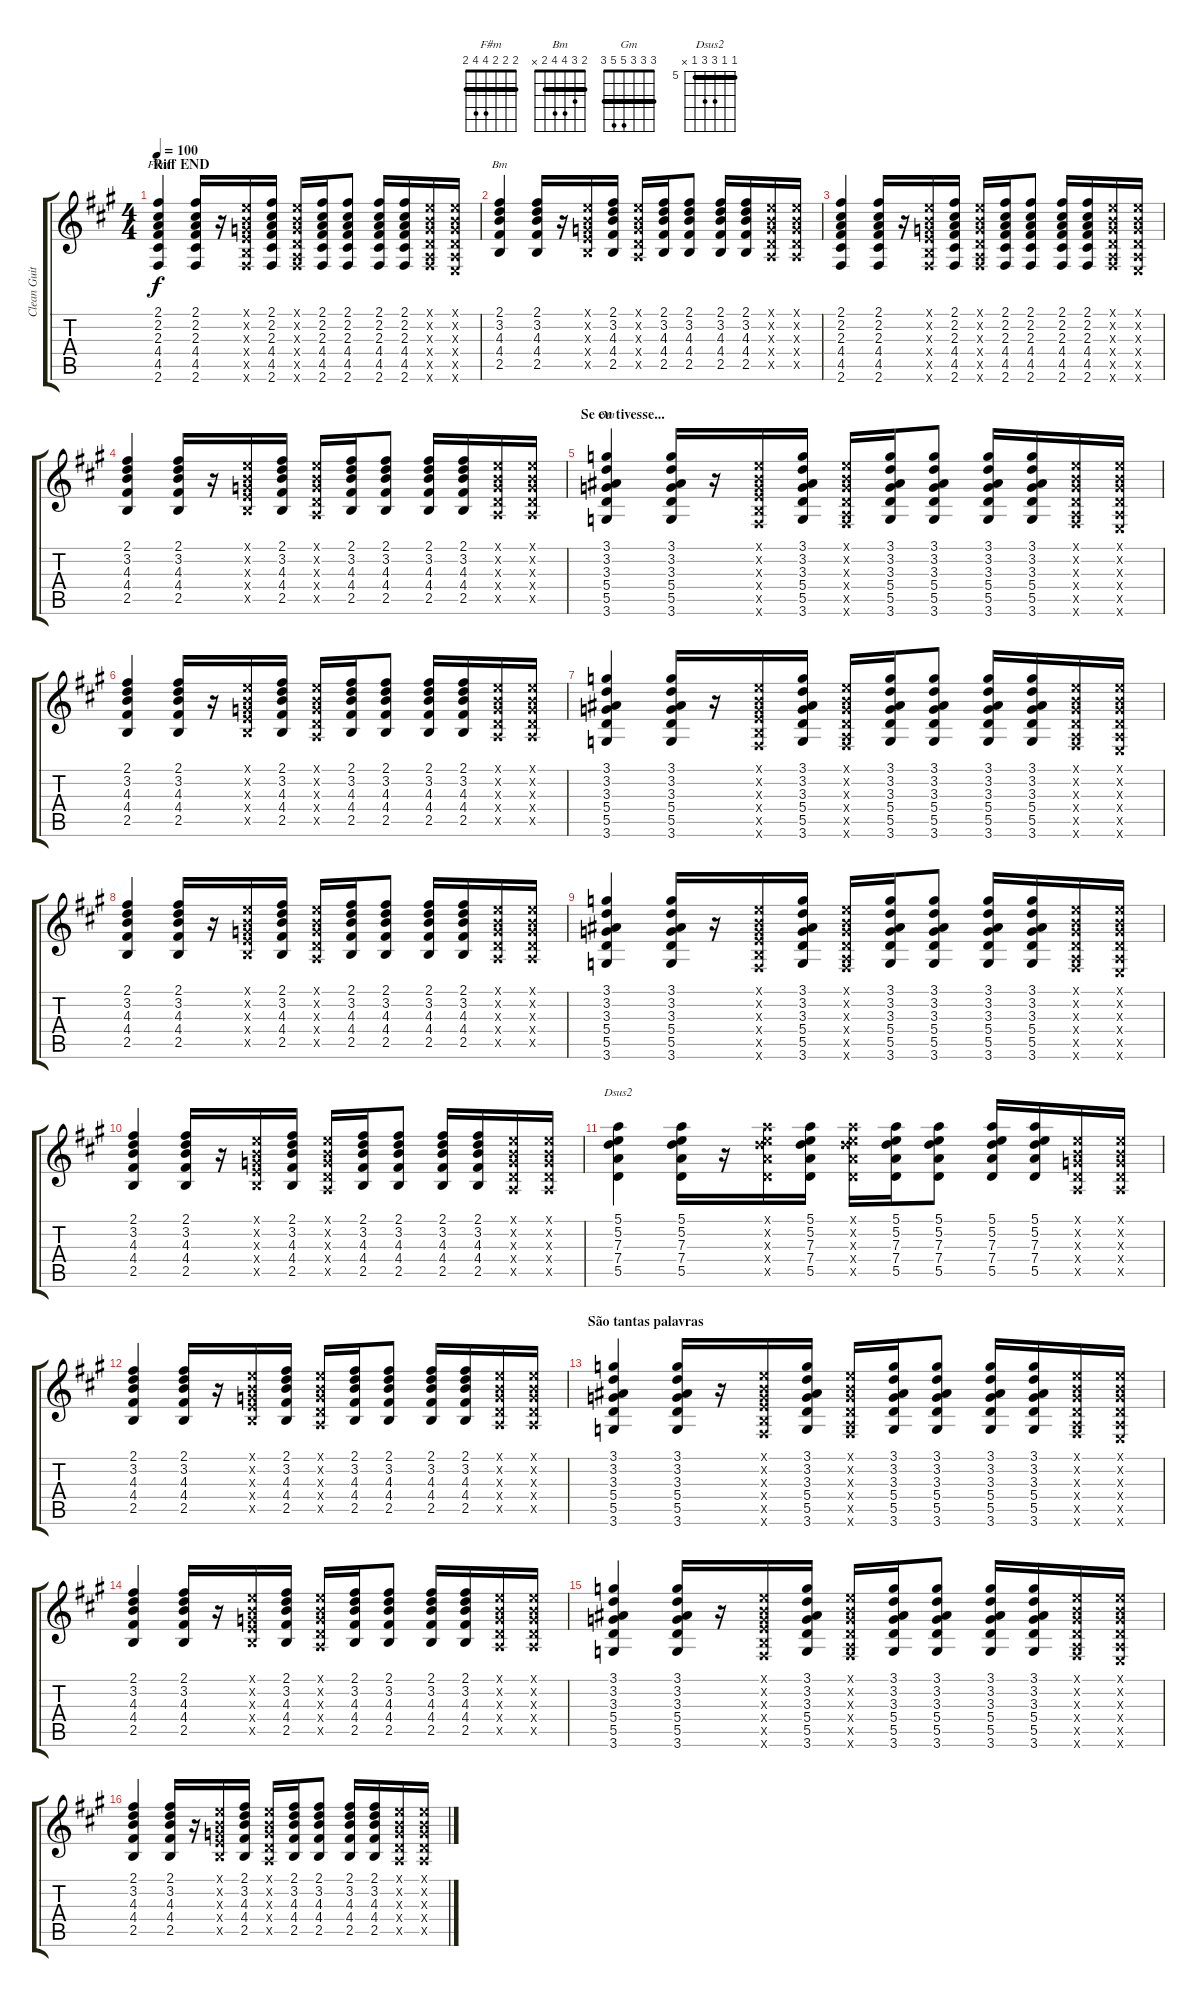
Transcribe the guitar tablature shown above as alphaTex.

\track ("Clean Guitar" "Clean Guit") {instrument acousticguitarsteel}
\staff {score tabs}
\tuning (E4 B3 G3 D3 A2 E2) {hide}
\chord ("F#m" 2 2 2 4 4 2) {barre 2}
\chord ("Bm" 2 3 4 4 2 x) {barre 2}
\chord ("Gm" 3 3 3 5 5 3) {barre 3}
\chord ("Dsus2" 5 5 7 7 5 x) {firstfret 5 barre 5}
\ts (4 4)
\section ("" "Riff END")
\tempo 100
\clef g2
\ks f#minor
(2.1 2.2 2.3 4.4 4.5 2.6).4{ch "F#m" dy f} (2.1 2.2 2.3 4.4 4.5 2.6).16 r.16 (0.1{x} 0.2{x} 0.3{x} 2.4{x} 2.5{x} 2.6{x}).16 (2.1 2.2 2.3 4.4 4.5 2.6).16 (0.1{x} 0.2{x} 0.3{x} 0.4{x} 0.5{x} 2.6{x}).16 (2.1 2.2 2.3 4.4 4.5 2.6).16 (2.1 2.2 2.3 4.4 4.5 2.6).8 (2.1 2.2 2.3 4.4 4.5 2.6).16 (2.1 2.2 2.3 4.4 4.5 2.6).16 (0.1{x} 0.2{x} 0.3{x} 0.4{x} 0.5{x} 2.6{x}).16 (0.1{x} 0.2{x} 0.3{x} 0.4{x} 0.5{x} 0.6{x}).16 |
(2.1 3.2 4.3 4.4 2.5).4{ch "Bm"} (2.1 3.2 4.3 4.4 2.5).16 r.16 (0.1{x} 0.2{x} 0.3{x} 2.4{x} 2.5{x}).16 (2.1 3.2 4.3 4.4 2.5).16 (0.1{x} 0.2{x} 0.3{x} 0.4{x} 0.5{x}).16 (2.1 3.2 4.3 4.4 2.5).16 (2.1 3.2 4.3 4.4 2.5).8 (2.1 3.2 4.3 4.4 2.5).16 (2.1 3.2 4.3 4.4 2.5).16 (0.1{x} 0.2{x} 0.3{x} 0.4{x} 0.5{x}).16 (0.1{x} 0.2{x} 0.3{x} 0.4{x} 0.5{x}).16 |
(2.1 2.2 2.3 4.4 4.5 2.6).4 (2.1 2.2 2.3 4.4 4.5 2.6).16 r.16 (0.1{x} 0.2{x} 0.3{x} 2.4{x} 2.5{x} 2.6{x}).16 (2.1 2.2 2.3 4.4 4.5 2.6).16 (0.1{x} 0.2{x} 0.3{x} 0.4{x} 0.5{x} 2.6{x}).16 (2.1 2.2 2.3 4.4 4.5 2.6).16 (2.1 2.2 2.3 4.4 4.5 2.6).8 (2.1 2.2 2.3 4.4 4.5 2.6).16 (2.1 2.2 2.3 4.4 4.5 2.6).16 (0.1{x} 0.2{x} 0.3{x} 0.4{x} 0.5{x} 2.6{x}).16 (0.1{x} 0.2{x} 0.3{x} 0.4{x} 0.5{x} 0.6{x}).16 |
(2.1 3.2 4.3 4.4 2.5).4 (2.1 3.2 4.3 4.4 2.5).16 r.16 (0.1{x} 0.2{x} 0.3{x} 2.4{x} 2.5{x}).16 (2.1 3.2 4.3 4.4 2.5).16 (0.1{x} 0.2{x} 0.3{x} 0.4{x} 0.5{x}).16 (2.1 3.2 4.3 4.4 2.5).16 (2.1 3.2 4.3 4.4 2.5).8 (2.1 3.2 4.3 4.4 2.5).16 (2.1 3.2 4.3 4.4 2.5).16 (0.1{x} 0.2{x} 0.3{x} 0.4{x} 0.5{x}).16 (0.1{x} 0.2{x} 0.3{x} 0.4{x} 0.5{x}).16 |
\section ("" "Se eu tivesse...")
(3.1 3.2 3.3 5.4 5.5 3.6).4{ch "Gm"} (3.1 3.2 3.3 5.4 5.5 3.6).16 r.16 (0.1{x} 0.2{x} 0.3{x} 2.4{x} 2.5{x} 2.6{x}).16 (3.1 3.2 3.3 5.4 5.5 3.6).16 (0.1{x} 0.2{x} 0.3{x} 0.4{x} 0.5{x} 2.6{x}).16 (3.1 3.2 3.3 5.4 5.5 3.6).16 (3.1 3.2 3.3 5.4 5.5 3.6).8 (3.1 3.2 3.3 5.4 5.5 3.6).16 (3.1 3.2 3.3 5.4 5.5 3.6).16 (0.1{x} 0.2{x} 0.3{x} 0.4{x} 0.5{x} 2.6{x}).16 (0.1{x} 0.2{x} 0.3{x} 0.4{x} 0.5{x} 0.6{x}).16 |
(2.1 3.2 4.3 4.4 2.5).4 (2.1 3.2 4.3 4.4 2.5).16 r.16 (0.1{x} 0.2{x} 0.3{x} 2.4{x} 2.5{x}).16 (2.1 3.2 4.3 4.4 2.5).16 (0.1{x} 0.2{x} 0.3{x} 0.4{x} 0.5{x}).16 (2.1 3.2 4.3 4.4 2.5).16 (2.1 3.2 4.3 4.4 2.5).8 (2.1 3.2 4.3 4.4 2.5).16 (2.1 3.2 4.3 4.4 2.5).16 (0.1{x} 0.2{x} 0.3{x} 0.4{x} 0.5{x}).16 (0.1{x} 0.2{x} 0.3{x} 0.4{x} 0.5{x}).16 |
(3.1 3.2 3.3 5.4 5.5 3.6).4 (3.1 3.2 3.3 5.4 5.5 3.6).16 r.16 (0.1{x} 0.2{x} 0.3{x} 2.4{x} 2.5{x} 2.6{x}).16 (3.1 3.2 3.3 5.4 5.5 3.6).16 (0.1{x} 0.2{x} 0.3{x} 0.4{x} 0.5{x} 2.6{x}).16 (3.1 3.2 3.3 5.4 5.5 3.6).16 (3.1 3.2 3.3 5.4 5.5 3.6).8 (3.1 3.2 3.3 5.4 5.5 3.6).16 (3.1 3.2 3.3 5.4 5.5 3.6).16 (0.1{x} 0.2{x} 0.3{x} 0.4{x} 0.5{x} 2.6{x}).16 (0.1{x} 0.2{x} 0.3{x} 0.4{x} 0.5{x} 0.6{x}).16 |
(2.1 3.2 4.3 4.4 2.5).4 (2.1 3.2 4.3 4.4 2.5).16 r.16 (0.1{x} 0.2{x} 0.3{x} 2.4{x} 2.5{x}).16 (2.1 3.2 4.3 4.4 2.5).16 (0.1{x} 0.2{x} 0.3{x} 0.4{x} 0.5{x}).16 (2.1 3.2 4.3 4.4 2.5).16 (2.1 3.2 4.3 4.4 2.5).8 (2.1 3.2 4.3 4.4 2.5).16 (2.1 3.2 4.3 4.4 2.5).16 (0.1{x} 0.2{x} 0.3{x} 0.4{x} 0.5{x}).16 (0.1{x} 0.2{x} 0.3{x} 0.4{x} 0.5{x}).16 |
(3.1 3.2 3.3 5.4 5.5 3.6).4 (3.1 3.2 3.3 5.4 5.5 3.6).16 r.16 (0.1{x} 0.2{x} 0.3{x} 2.4{x} 2.5{x} 2.6{x}).16 (3.1 3.2 3.3 5.4 5.5 3.6).16 (0.1{x} 0.2{x} 0.3{x} 0.4{x} 0.5{x} 2.6{x}).16 (3.1 3.2 3.3 5.4 5.5 3.6).16 (3.1 3.2 3.3 5.4 5.5 3.6).8 (3.1 3.2 3.3 5.4 5.5 3.6).16 (3.1 3.2 3.3 5.4 5.5 3.6).16 (0.1{x} 0.2{x} 0.3{x} 0.4{x} 0.5{x} 2.6{x}).16 (0.1{x} 0.2{x} 0.3{x} 0.4{x} 0.5{x} 0.6{x}).16 |
(2.1 3.2 4.3 4.4 2.5).4 (2.1 3.2 4.3 4.4 2.5).16 r.16 (0.1{x} 0.2{x} 0.3{x} 2.4{x} 2.5{x}).16 (2.1 3.2 4.3 4.4 2.5).16 (0.1{x} 0.2{x} 0.3{x} 0.4{x} 0.5{x}).16 (2.1 3.2 4.3 4.4 2.5).16 (2.1 3.2 4.3 4.4 2.5).8 (2.1 3.2 4.3 4.4 2.5).16 (2.1 3.2 4.3 4.4 2.5).16 (0.1{x} 0.2{x} 0.3{x} 0.4{x} 0.5{x}).16 (0.1{x} 0.2{x} 0.3{x} 0.4{x} 0.5{x}).16 |
(5.1 5.2 7.3 7.4 5.5).4{ch "Dsus2"} (5.1 5.2 7.3 7.4 5.5).16 r.16 (5.1{x} 5.2{x} 7.3{x} 7.4{x} 5.5{x}).16 (5.1 5.2 7.3 7.4 5.5).16 (5.1{x} 5.2{x} 7.3{x} 7.4{x} 5.5{x}).16 (5.1 5.2 7.3 7.4 5.5).16 (5.1 5.2 7.3 7.4 5.5).8 (5.1 5.2 7.3 7.4 5.5).16 (5.1 5.2 7.3 7.4 5.5).16 (0.1{x} 0.2{x} 0.3{x} 0.4{x} 0.5{x}).16 (0.1{x} 0.2{x} 0.3{x} 0.4{x} 0.5{x}).16 |
(2.1 3.2 4.3 4.4 2.5).4 (2.1 3.2 4.3 4.4 2.5).16 r.16 (0.1{x} 0.2{x} 0.3{x} 2.4{x} 2.5{x}).16 (2.1 3.2 4.3 4.4 2.5).16 (0.1{x} 0.2{x} 0.3{x} 0.4{x} 0.5{x}).16 (2.1 3.2 4.3 4.4 2.5).16 (2.1 3.2 4.3 4.4 2.5).8 (2.1 3.2 4.3 4.4 2.5).16 (2.1 3.2 4.3 4.4 2.5).16 (0.1{x} 0.2{x} 0.3{x} 0.4{x} 0.5{x}).16 (0.1{x} 0.2{x} 0.3{x} 0.4{x} 0.5{x}).16 |
\section ("" "São tantas palavras")
(3.1 3.2 3.3 5.4 5.5 3.6).4 (3.1 3.2 3.3 5.4 5.5 3.6).16 r.16 (0.1{x} 0.2{x} 0.3{x} 2.4{x} 2.5{x} 2.6{x}).16 (3.1 3.2 3.3 5.4 5.5 3.6).16 (0.1{x} 0.2{x} 0.3{x} 0.4{x} 0.5{x} 2.6{x}).16 (3.1 3.2 3.3 5.4 5.5 3.6).16 (3.1 3.2 3.3 5.4 5.5 3.6).8 (3.1 3.2 3.3 5.4 5.5 3.6).16 (3.1 3.2 3.3 5.4 5.5 3.6).16 (0.1{x} 0.2{x} 0.3{x} 0.4{x} 0.5{x} 2.6{x}).16 (0.1{x} 0.2{x} 0.3{x} 0.4{x} 0.5{x} 0.6{x}).16 |
(2.1 3.2 4.3 4.4 2.5).4 (2.1 3.2 4.3 4.4 2.5).16 r.16 (0.1{x} 0.2{x} 0.3{x} 2.4{x} 2.5{x}).16 (2.1 3.2 4.3 4.4 2.5).16 (0.1{x} 0.2{x} 0.3{x} 0.4{x} 0.5{x}).16 (2.1 3.2 4.3 4.4 2.5).16 (2.1 3.2 4.3 4.4 2.5).8 (2.1 3.2 4.3 4.4 2.5).16 (2.1 3.2 4.3 4.4 2.5).16 (0.1{x} 0.2{x} 0.3{x} 0.4{x} 0.5{x}).16 (0.1{x} 0.2{x} 0.3{x} 0.4{x} 0.5{x}).16 |
(3.1 3.2 3.3 5.4 5.5 3.6).4 (3.1 3.2 3.3 5.4 5.5 3.6).16 r.16 (0.1{x} 0.2{x} 0.3{x} 2.4{x} 2.5{x} 2.6{x}).16 (3.1 3.2 3.3 5.4 5.5 3.6).16 (0.1{x} 0.2{x} 0.3{x} 0.4{x} 0.5{x} 2.6{x}).16 (3.1 3.2 3.3 5.4 5.5 3.6).16 (3.1 3.2 3.3 5.4 5.5 3.6).8 (3.1 3.2 3.3 5.4 5.5 3.6).16 (3.1 3.2 3.3 5.4 5.5 3.6).16 (0.1{x} 0.2{x} 0.3{x} 0.4{x} 0.5{x} 2.6{x}).16 (0.1{x} 0.2{x} 0.3{x} 0.4{x} 0.5{x} 0.6{x}).16 |
(2.1 3.2 4.3 4.4 2.5).4 (2.1 3.2 4.3 4.4 2.5).16 r.16 (0.1{x} 0.2{x} 0.3{x} 2.4{x} 2.5{x}).16 (2.1 3.2 4.3 4.4 2.5).16 (0.1{x} 0.2{x} 0.3{x} 0.4{x} 0.5{x}).16 (2.1 3.2 4.3 4.4 2.5).16 (2.1 3.2 4.3 4.4 2.5).8 (2.1 3.2 4.3 4.4 2.5).16 (2.1 3.2 4.3 4.4 2.5).16 (0.1{x} 0.2{x} 0.3{x} 0.4{x} 0.5{x}).16 (0.1{x} 0.2{x} 0.3{x} 0.4{x} 0.5{x}).16
